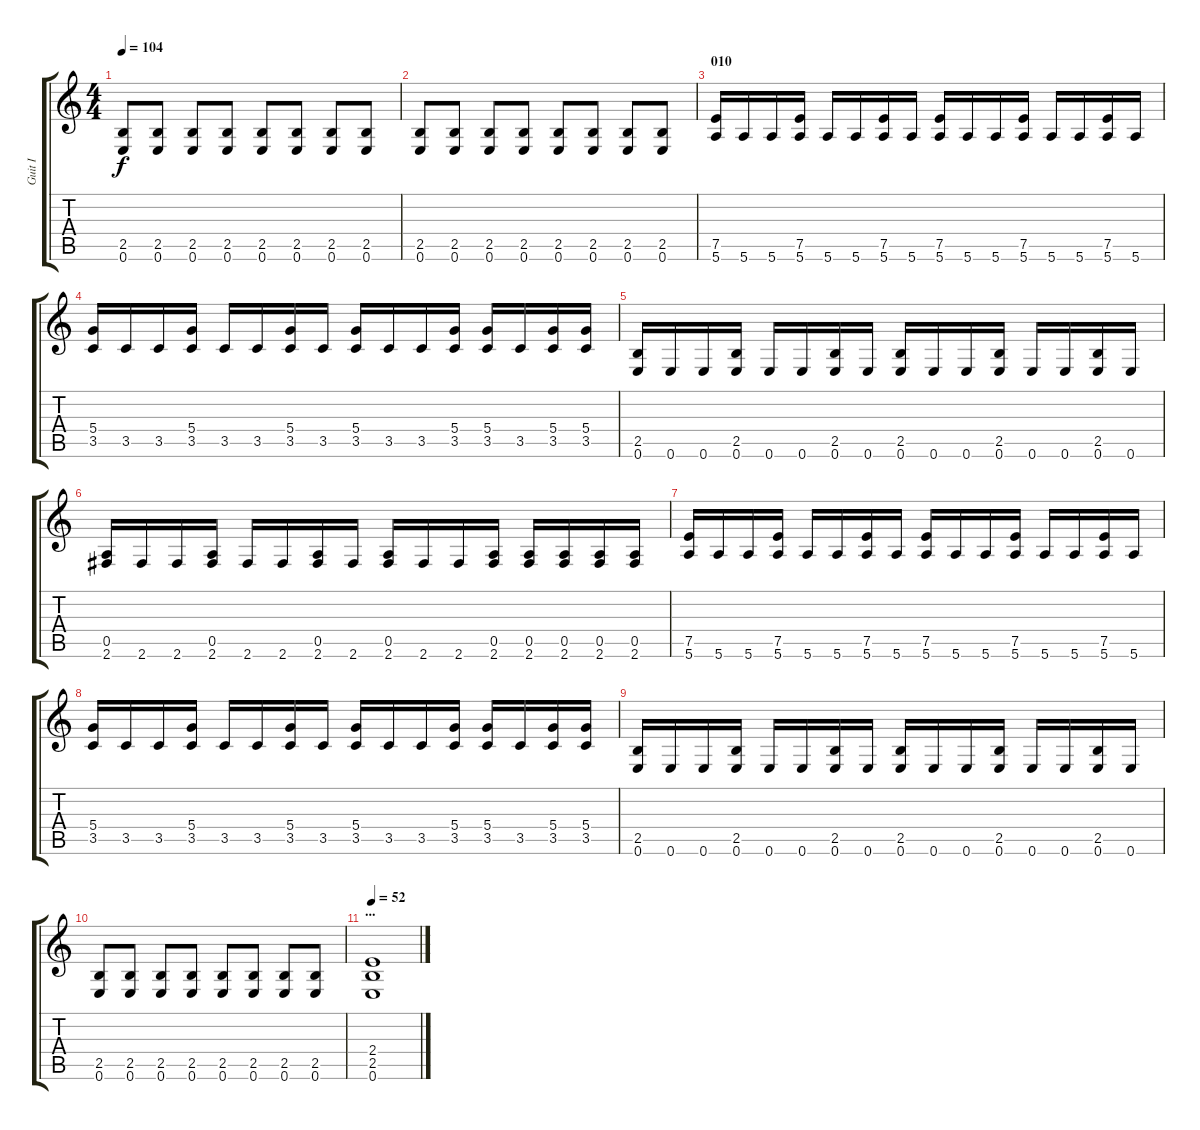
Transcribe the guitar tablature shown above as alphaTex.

\track ("Guit I" "Guit I") {instrument distortionguitar}
\staff {score tabs}
\tuning (E4 B3 G3 D3 A2 E2) {hide}
\ts (4 4)
\tempo 104
\clef g2
\ks c
(2.5 0.6).8{dy f} (2.5 0.6).8 (2.5 0.6).8 (2.5 0.6).8 (2.5 0.6).8 (2.5 0.6).8 (2.5 0.6).8 (2.5 0.6).8 |
(2.5 0.6).8 (2.5 0.6).8 (2.5 0.6).8 (2.5 0.6).8 (2.5 0.6).8 (2.5 0.6).8 (2.5 0.6).8 (2.5 0.6).8 |
\section ("" "010")
(7.5 5.6).16 5.6.16 5.6.16 (7.5 5.6).16 5.6.16 5.6.16 (7.5 5.6).16 5.6.16 (7.5 5.6).16 5.6.16 5.6.16 (7.5 5.6).16 5.6.16 5.6.16 (7.5 5.6).16 5.6.16 |
(5.4 3.5).16 3.5.16 3.5.16 (5.4 3.5).16 3.5.16 3.5.16 (5.4 3.5).16 3.5.16 (5.4 3.5).16 3.5.16 3.5.16 (5.4 3.5).16 (5.4 3.5).16 3.5.16 (5.4 3.5).16 (5.4 3.5).16 |
(2.5 0.6).16 0.6.16 0.6.16 (2.5 0.6).16 0.6.16 0.6.16 (2.5 0.6).16 0.6.16 (2.5 0.6).16 0.6.16 0.6.16 (2.5 0.6).16 0.6.16 0.6.16 (2.5 0.6).16 0.6.16 |
(0.5 2.6).16 2.6.16 2.6.16 (0.5 2.6).16 2.6.16 2.6.16 (0.5 2.6).16 2.6.16 (0.5 2.6).16 2.6.16 2.6.16 (0.5 2.6).16 (0.5 2.6).16 (0.5 2.6).16 (0.5 2.6).16 (0.5 2.6).16 |
(7.5 5.6).16 5.6.16 5.6.16 (7.5 5.6).16 5.6.16 5.6.16 (7.5 5.6).16 5.6.16 (7.5 5.6).16 5.6.16 5.6.16 (7.5 5.6).16 5.6.16 5.6.16 (7.5 5.6).16 5.6.16 |
(5.4 3.5).16 3.5.16 3.5.16 (5.4 3.5).16 3.5.16 3.5.16 (5.4 3.5).16 3.5.16 (5.4 3.5).16 3.5.16 3.5.16 (5.4 3.5).16 (5.4 3.5).16 3.5.16 (5.4 3.5).16 (5.4 3.5).16 |
(2.5 0.6).16 0.6.16 0.6.16 (2.5 0.6).16 0.6.16 0.6.16 (2.5 0.6).16 0.6.16 (2.5 0.6).16 0.6.16 0.6.16 (2.5 0.6).16 0.6.16 0.6.16 (2.5 0.6).16 0.6.16 |
(2.5 0.6).8 (2.5 0.6).8 (2.5 0.6).8 (2.5 0.6).8 (2.5 0.6).8 (2.5 0.6).8 (2.5 0.6).8 (2.5 0.6).8 |
\section ("" "...")
\tempo 52
(2.4 2.5 0.6).1
